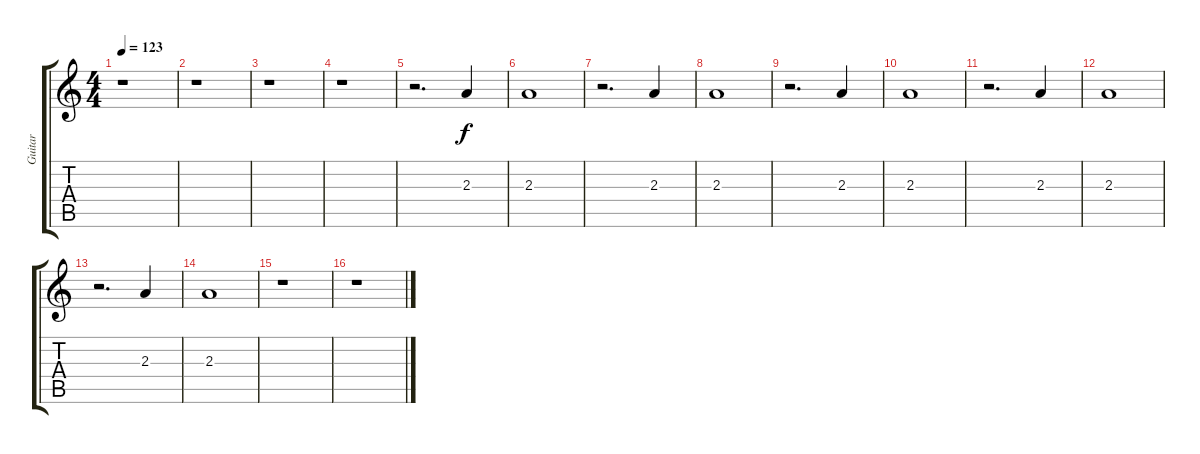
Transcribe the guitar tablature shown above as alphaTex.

\track ("Guitar" "Guitar") {instrument acousticguitarnylon}
\staff {score tabs}
\tuning (E4 B3 G3 D3 A2 E2) {hide}
\ts (4 4)
\tempo 123
\clef g2
\ks c
r.1{dy f} |
r.1 |
r.1 |
r.1 |
r.2{d} 2.3.4{volume 16} |
2.3.1{volume 10} |
r.2{d} 2.3.4{volume 4} |
2.3.1{volume 10} |
r.2{d} 2.3.4{volume 4} |
2.3.1{volume 10} |
r.2{d} 2.3.4{volume 4} |
2.3.1{volume 10} |
r.2{d} 2.3.4{volume 4} |
2.3.1{volume 10} |
r.1 |
r.1
